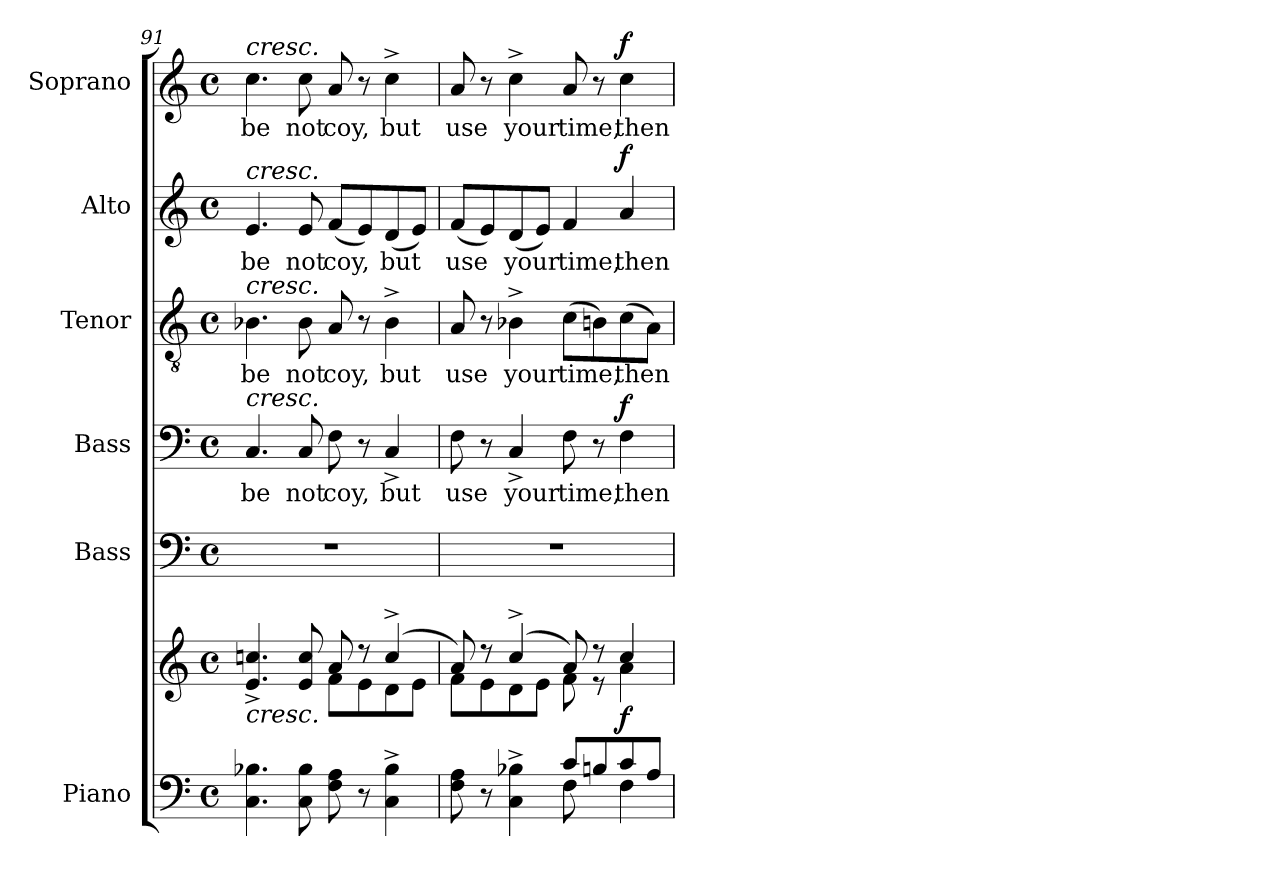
**kern	**kern	**dynam	**kern	**kern	**text	**dynam	**kern	**text	**kern	**text	**dynam	**kern	**text	**dynam
*part6	*part6	*part6	*part5	*part4	*part4	*part4	*part3	*part3	*part2	*part2	*part2	*part1	*part1	*part1
*staff7	*staff6	*staff6/7	*staff5	*staff4	*staff4	*staff4	*staff3	*staff3	*staff2	*staff2	*staff2	*staff1	*staff1	*staff1
*I"Piano	*	*	*I"Bass	*I"Bass	*	*	*I"Tenor	*	*I"Alto	*	*	*I"Soprano	*	*
*I'Pno.	*	*	*I'B.	*I'B.	*	*	*I'T.	*	*I'A.	*	*	*I'S.	*	*
*clefF4	*clefG2	*	*clefF4	*clefF4	*	*	*clefGv2	*	*clefG2	*	*	*clefG2	*	*
*	*	*	*	*	*	*	*ITrd7c12	*	*	*	*	*	*	*
*k[]	*k[]	*	*k[]	*k[]	*	*	*k[]	*	*k[]	*	*	*k[]	*	*
*C:	*C:	*	*C:	*C:	*	*	*C:	*	*C:	*	*	*C:	*	*
*M4/4	*M4/4	*	*M4/4	*M4/4	*	*	*M4/4	*	*M4/4	*	*	*M4/4	*	*
*met(c)	*met(c)	*	*met(c)	*met(c)	*	*	*met(c)	*	*met(c)	*	*	*met(c)	*	*
=91	=91	=91	=91	=91	=91	=91	=91	=91	=91	=91	=91	=91	=91	=91
*	*^	*	*	*	*	*	*	*	*	*	*	*	*	*
!	!	!	!	!	!	!LO:LY:b:color=#000000	!	!	!	!	!	!	!	!	!
!	!	!	!	!	!	!	!	!	!LO:LY:b:color=#000000	!	!	!	!	!	!
!	!	!	!	!	!	!	!	!	!	!	!LO:LY:b:color=#000000	!	!	!	!
!	!	!	!	!	!	!	!	!	!	!	!	!	!LO:TX:a:i:t=cresc.	!	!
!	!	!	!	!	!	!	!	!	!	!LO:TX:a:i:t=cresc.	!	!	!	!	!
!	!	!	!	!	!	!	!	!LO:TX:a:i:t=cresc.	!	!	!	!	!	!	!
!	!	!	!	!	!LO:TX:a:i:t=cresc.	!	!	!	!	!	!	!	!	!	!
!	!LO:TX:b:i:t=cresc.	!	!	!	!	!	!	!	!	!	!	!	!	!	!
!	!	!	!	!	!	!	!	!	!	!	!	!	!	!LO:LY:b:color=#000000	!
4.Ci\ 4.B-Xi	4.ei/^ 4.ccni^	2ryy	.	1r	4.Ci/	be	.	4.BB-Xi\	be	4.ei/	be	.	4.cci\	be	.
!	!	!	!	!	!	!LO:LY:b:color=#000000	!	!	!	!	!	!	!	!	!
!	!	!	!	!	!	!	!	!	!LO:LY:b:color=#000000	!	!	!	!	!	!
!	!	!	!	!	!	!	!	!	!	!	!LO:LY:b:color=#000000	!	!	!	!
!	!	!	!	!	!	!	!	!	!	!	!	!	!	!LO:LY:b:color=#000000	!
8Ci\ 8B-i	8ei/ 8cci	.	.	.	8Ci/	not	.	8BB-i\	not	8ei/	not	.	8cci\	not	.
!	!	!	!	!	!	!LO:LY:b:color=#000000	!	!	!	!	!	!	!	!	!
!	!	!	!	!	!	!	!	!	!LO:LY:b:color=#000000	!	!	!	!	!	!
!	!	!	!	!	!	!	!	!	!	!	!LO:LY:b:color=#000000	!	!	!	!
!	!	!	!	!	!	!	!	!	!	!	!	!	!	!LO:LY:b:color=#000000	!
8Fi\ 8Ai	8ai/	8fi\L	.	.	8Fi\	coy,	.	8AAi/	coy,	(8fi/L	coy,	.	8ai/	coy,	.
8r	8r	8ei\	.	.	8r	.	.	8r	.	8ei/)	.	.	8r	.	.
!	!	!	!	!	!	!LO:LY:b:color=#000000	!	!	!	!	!	!	!	!	!
!	!	!	!	!	!	!	!	!	!LO:LY:b:color=#000000	!	!	!	!	!	!
!	!	!	!	!	!	!	!	!	!	!	!LO:LY:b:color=#000000	!	!	!	!
!	!	!	!	!	!	!	!	!	!	!	!	!	!	!LO:LY:b:color=#000000	!
4Ci\^ 4B-i^	(4cc^i/	8di\	.	.	4C^i/	but	.	4BB-^i\	but	(8di/	but	.	4cc^i\	but	.
.	.	8ei\J	.	.	.	.	.	.	.	8ei/J)	.	.	.	.	.
=92	=92	=92	=92	=92	=92	=92	=92	=92	=92	=92	=92	=92	=92	=92	=92
*^	*	*	*	*	*	*	*	*	*	*	*	*	*	*	*
!	!	!	!	!	!	!	!LO:LY:b:color=#000000	!	!	!	!	!	!	!	!	!
!	!	!	!	!	!	!	!	!	!	!LO:LY:b:color=#000000	!	!	!	!	!	!
!	!	!	!	!	!	!	!	!	!	!	!	!LO:LY:b:color=#000000	!	!	!	!
!	!	!	!	!	!	!	!	!	!	!	!	!	!	!	!LO:LY:b:color=#000000	!
8Fi\ 8Ai	2ryy	8ai/)	8fi\L	.	1r	8Fi\	use	.	8AAi/	use	(8fi/L	use	.	8ai/	use	.
8r	.	8r	8ei\	.	.	8r	.	.	8r	.	8ei/)	.	.	8r	.	.
!	!	!	!	!	!	!	!LO:LY:b:color=#000000	!	!	!	!	!	!	!	!	!
!	!	!	!	!	!	!	!	!	!	!LO:LY:b:color=#000000	!	!	!	!	!	!
!	!	!	!	!	!	!	!	!	!	!	!	!LO:LY:b:color=#000000	!	!	!	!
!	!	!	!	!	!	!	!	!	!	!	!	!	!	!	!LO:LY:b:color=#000000	!
4Ci\^ 4B-Xi^	.	(4cc^i/	8di\	.	.	4C^i/	your	.	4BB-X^i\	your	(8di/	your	.	4cc^i\	your	.
.	.	.	8ei\J	.	.	.	.	.	.	.	8ei/J)	.	.	.	.	.
!	!	!	!	!	!	!	!LO:LY:b:color=#000000	!	!	!	!	!	!	!	!	!
!	!	!	!	!	!	!	!	!	!	!LO:LY:b:color=#000000	!	!	!	!	!	!
!	!	!	!	!	!	!	!	!	!	!	!	!LO:LY:b:color=#000000	!	!	!	!
!	!	!	!	!	!	!	!	!	!	!	!	!	!	!	!LO:LY:b:color=#000000	!
8ci/L	8Fi\	8ai/)	8fi\	.	.	8Fi\	time,	.	(8Ci\L	time,	4fi/	time,	.	8ai/	time,	.
8Bni/	8ryy	8r	8r	.	.	8r	.	.	8BBni\)	.	.	.	.	8r	.	.
!	!	!	!	!	!	!	!LO:LY:b:color=#000000	!	!	!	!	!	!	!	!	!
!	!	!	!	!	!	!	!	!	!	!LO:LY:b:color=#000000	!	!	!	!	!	!
!	!	!	!	!	!	!	!	!	!	!	!	!LO:LY:b:color=#000000	!	!	!	!
!	!	!	!	!	!	!	!	!	!	!	!	!	!	!	!LO:LY:b:color=#000000	!
8ci/	4Fi\	4cci/	4ai\	f	.	4Fi\	then	f	(8Ci\	then	4ai/	then	f	4cci\	then	f
8Ai/J	.	.	.	.	.	.	.	.	8AAi\J)	.	.	.	.	.	.	.
*v	*v	*	*	*	*	*	*	*	*	*	*	*	*	*	*	*
*	*v	*v	*	*	*	*	*	*	*	*	*	*	*	*	*
=	=	=	=	=	=	=	=	=	=	=	=	=	=	=
*-	*-	*-	*-	*-	*-	*-	*-	*-	*-	*-	*-	*-	*-	*-
